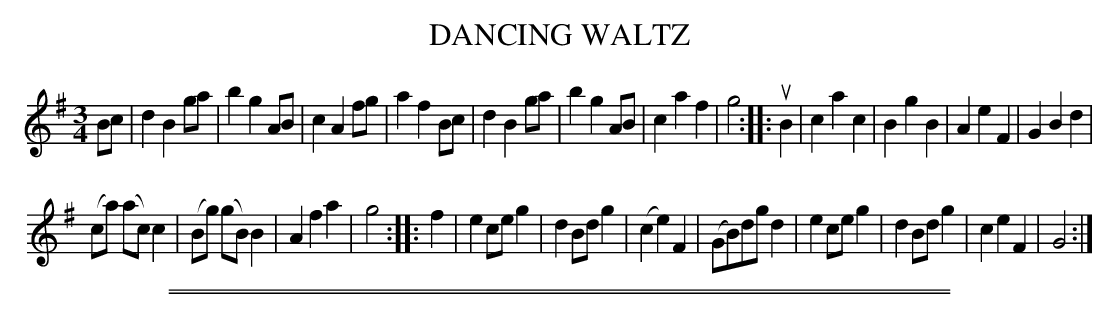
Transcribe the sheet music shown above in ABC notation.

X:1
T: DANCING WALTZ
M: 3/4
L: 1/8
K: G
Bc |\
d2B2ga | b2g2AB | c2A2fg | a2f2Bc |\
d2B2ga | b2g2AB | c2a2f2 | g4 ::\
uB2 |\
c2a2c2 | B2g2B2 | A2e2F2 | G2B2d2 |
(ca) (ac) c2 | (Bg) (gB) B2 | A2f2a2 | g4 ::\
f2 |\
e2ceg2 | d2Bdg2 | (c2e2)F2 | (GB)dgd2 |\
e2ceg2 | d2Bdg2 | c2e2F2 | G4 :|
